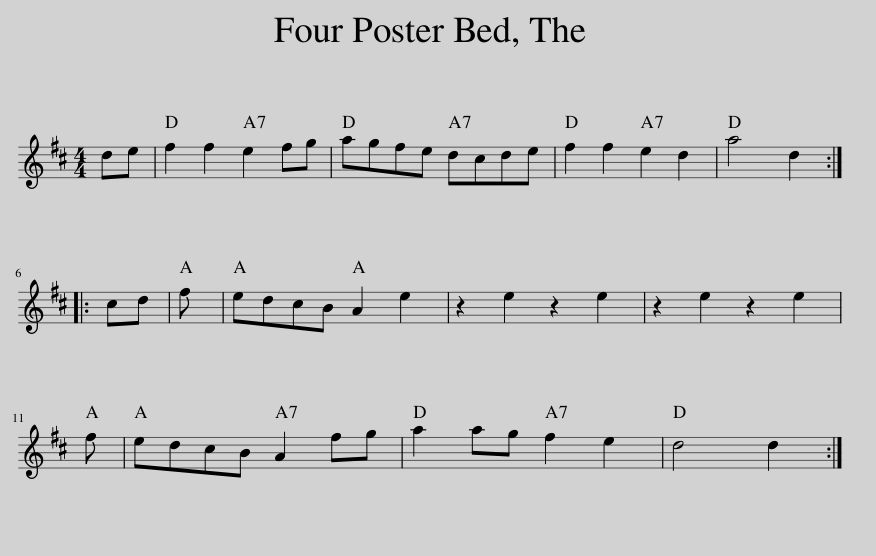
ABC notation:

X:1
L:1/8
M:4/4
I:linebreak $
K:D
V:1 treble
V:1
 de | f2 f2 e2 fg | agfe dcde | f2 f2 e2 d2 | a4 d2 ::$ %5
 cd | f | edcB A2 e2 | z2 e2 z2 e2 | z2 e2 z2 e2 |$ %10
 f | edcB A2 fg | a2 ag f2 e2 | d4 d2 :| %14
